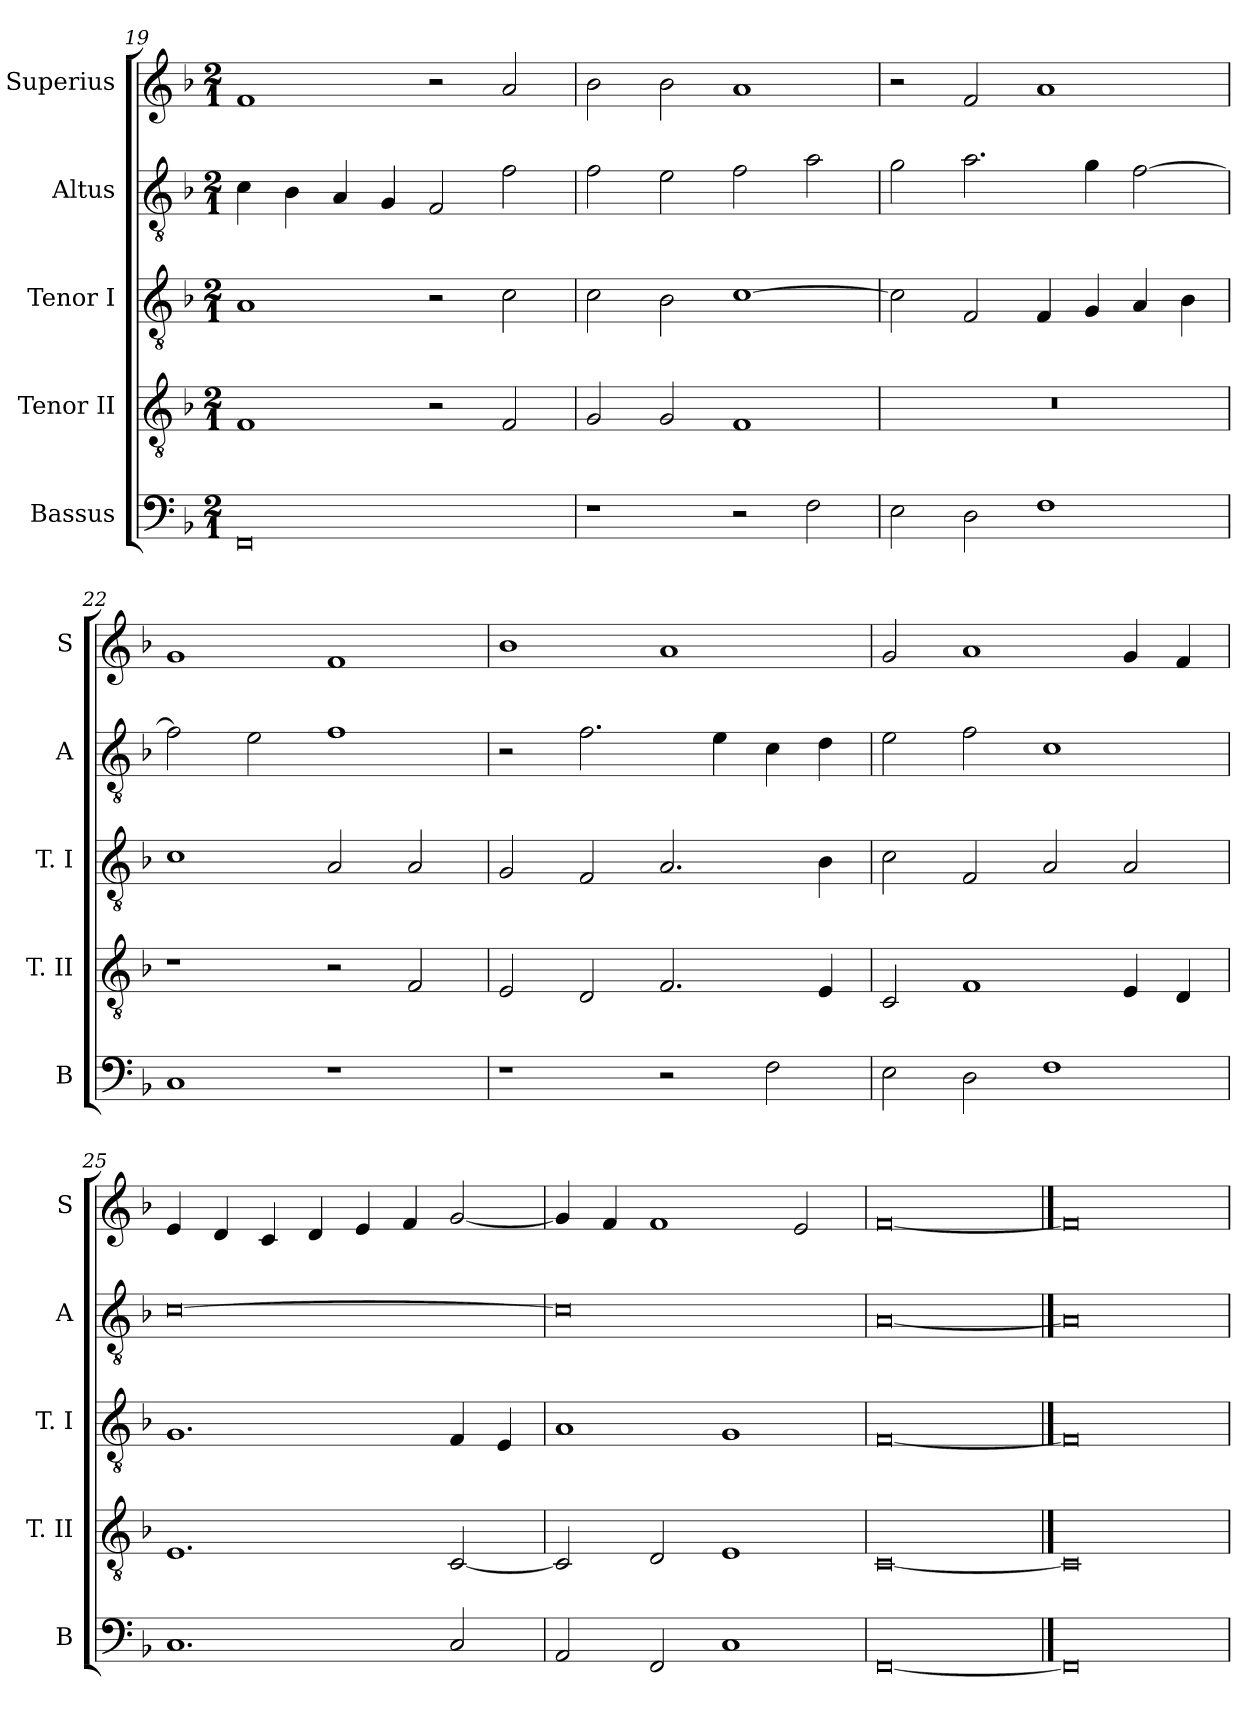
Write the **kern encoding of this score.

**kern	**kern	**kern	**kern	**kern
*part5	*part4	*part3	*part2	*part1
*staff5	*staff4	*staff3	*staff2	*staff1
*I"Bassus	*I"Tenor II	*I"Tenor I	*I"Altus	*I"Superius
*I'B	*I'T. II	*I'T. I	*I'A	*I'S
*clefF4	*clefGv2	*clefGv2	*clefGv2	*clefG2
*k[b-]	*k[b-]	*k[b-]	*k[b-]	*k[b-]
*d:	*d:	*d:	*d:	*d:
*M2/1	*M2/1	*M2/1	*M2/1	*M2/1
=19	=19	=19	=19	=19
0FF	1F	1A	4c	1f
.	.	.	4B-	.
.	.	.	4A	.
.	.	.	4G	.
.	2r	2r	2F	2r
.	2F	2c	2f	2a
=20	=20	=20	=20	=20
1r	2G	2c	2f	2b-
.	2G	2B-	2e	2b-
2r	1F	[1c	2f	1a
2F	.	.	2a	.
=21	=21	=21	=21	=21
2E	0r	2c]	2g	2r
2D	.	2F	2.a	2f
1F	.	4F	.	1a
.	.	4G	4g	.
.	.	4A	[2f	.
.	.	4B-	.	.
=22	=22	=22	=22	=22
1C	1r	1c	2f]	1g
.	.	.	2e	.
1r	2r	2A	1f	1f
.	2F	2A	.	.
=23	=23	=23	=23	=23
1r	2E	2G	2r	1b-
.	2D	2F	2.f	.
2r	2.F	2.A	.	1a
.	.	.	4e	.
2F	.	.	4c	.
.	4E	4B-	4d	.
=24	=24	=24	=24	=24
2E	2C	2c	2e	2g
2D	1F	2F	2f	1a
1F	.	2A	1c	.
.	4E	2A	.	4g
.	4D	.	.	4f
=25	=25	=25	=25	=25
1.C	1.E	1.G	[0c	4e
.	.	.	.	4d
.	.	.	.	4c
.	.	.	.	4d
.	.	.	.	4e
.	.	.	.	4f
2C	[2C	4F	.	[2g
.	.	4E	.	.
=26	=26	=26	=26	=26
2AA	2C]	1A	0c]	4g]
.	.	.	.	4f
2FF	2D	.	.	1f
1C	1E	1G	.	.
.	.	.	.	2e
=27	=27	=27	=27	=27
[0FF	[0C	[0F	[0A	[0f
==28	==28	==28	==28	==28
0FF]	0C]	0F]	0A]	0f]
=	=	=	=	=
*-	*-	*-	*-	*-
